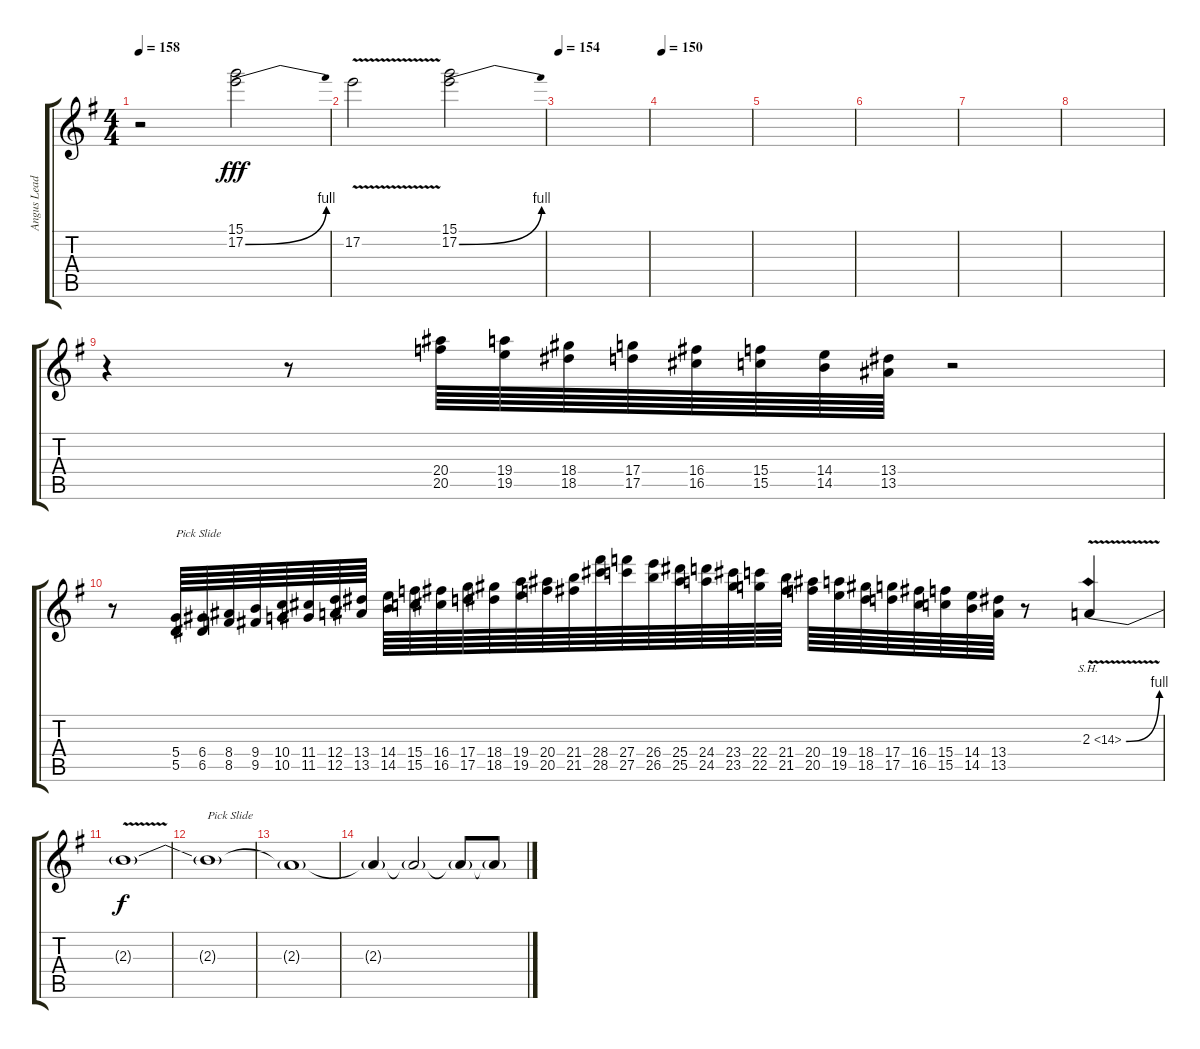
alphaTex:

\track ("Angus Lead" "Angus Lead") {instrument distortionguitar}
\staff {score tabs}
\tuning (E4 B3 G3 D3 A2 E2) {hide}
\ts (4 4)
\tempo 158
\clef g2
\ks g
r.2{dy f} (15.1 17.2{be (bend 0 0 60 4)}).2{dy fff} |
17.2{v}.2 (15.1 17.2{be (bend 0 0 60 4)}).2 |
\tempo 154
|
\tempo 150
|
|
|
|
|
r.4 r.8 (20.4 20.5).64{instrument guitarfretnoise} (19.4 19.5).64 (18.4 18.5).64 (17.4 17.5).64 (16.4 16.5).64 (15.4 15.5).64 (14.4 14.5).64 (13.4 13.5).64 r.2 |
r.8 (5.4 5.5).64{txt "Pick Slide"} (6.4 6.5).64 (8.4 8.5).64 (9.4 9.5).64 (10.4 10.5).64 (11.4 11.5).64 (12.4 12.5).64 (13.4 13.5).64 (14.4 14.5).64 (15.4 15.5).64 (16.4 16.5).64 (17.4 17.5).64 (18.4 18.5).64 (19.4 19.5).64 (20.4 20.5).64 (21.4 21.5).64 (28.4 28.5).64 (27.4 27.5).64 (26.4 26.5).64 (25.4 25.5).64 (24.4 24.5).64 (23.4 23.5).64 (22.4 22.5).64 (21.4 21.5).64 (20.4 20.5).64 (19.4 19.5).64 (18.4 18.5).64 (17.4 17.5).64 (16.4 16.5).64 (15.4 15.5).64 (14.4 14.5).64 (13.4 13.5).64 r.8 2.3{be (bend 0 0 60 4) sh 12 v}.4{instrument distortionguitar} |
2.3{t}.1{dy f} |
2.3{t}.1{txt "Pick Slide"} |
2.3{t}.1 |
2.3{t}.4 2.3{t}.2 2.3{t}.8 2.3{t}.8
